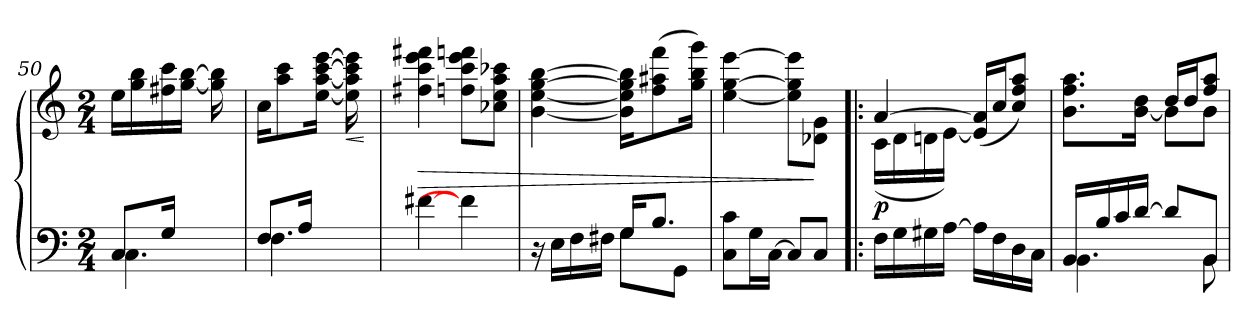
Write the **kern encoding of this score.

**kern	**kern	**dynam
*part1	*part1	*part1
*staff2	*staff1	*staff1/2
*clefF4	*clefG3	*
*M2/4	*M2/4	*
=50	=50	=50
*^	*	*
8C/L	4.C\	16cc\LL	.
.	.	16ee\ 16gg\	.
16G/Jk	.	16dd#X\ 16aa\	.
8.ryy	.	[<16ee\ [>16gg\JJ	.
.	.	16ee\] 16gg\]LL	.
.	.	16ryy	.
=51	=51	=51	=51
8F/L	4.F\	16a\KL	.
.	.	8ff\ 8aa\	.
16A/Jk	.	.	.
8.ryy	.	[<16cc\ [>16ff\ [>16aa\ [>16ccc\Jk	.
!	!	!	!LO:HP:b
.	.	16cc\] 16ff\] 16aa\] 16ccc\]LL	<
.	.	16ryy	[
*v	*v	*	*
=52	=52	=52
!	!	!LO:HP:b
[>4f#X\	4dd#X\ 4aa\ 4ccc\ 4ddd#X\	>
4fn\]	8ddn\ 8aa\ 8ccc\ 8dddn\L	.
.	8a-X\ 8cc\ 8ff\ 8aa-X\J	.
!!LO:LB:g=z
=53	=53	=53
*^	*	*
4ryy	16rC	[<4g\ [>4cc\ [>4ee\ [>4gg\	.
.	16E\LL	.	.
.	16F\	.	.
.	16F#X\JJ	.	.
16G/KL	8G\L	16g\] 16cc\] 16ee\] 16gg\]KL	.
8.B/J	.	(>8dd\ 8ff#\ 8ddd\	.
.	8GG\J	.	.
.	.	16ee\ 16gg\ 16eee\Jk)	.
*v	*v	*	*
=54	=54	=54
8C\ 8c\L	[<4cc\ [>4ee\ [>4ccc\	.
16G\L	.	.
[<16C\JJ	.	.
8C/L]	8cc\] 8ee\] 8ccc\]L	.
8C/J	8B-X\ 8e\J	]
=55!|:	=55!|:	=55!|:
*	*^	*
!	!	!	!LO:DY:b
16F\LL	[>4f/	(<16A\LL	p
16G\	.	16B\	.
16G#X\	.	16Bn\	.
[>16A\JJ	.	[<16c\JJ)	.
16A\LL]	(>16c/] 16f/]LL	4ryy	.
16F\	16a/J	.	.
16D\	8a/ 8dd/ 8ff/J)	.	.
16C\JJ	.	.	.
=56	=56	=56	=56
*^	*	*	*
16BB/LL	4.BB\	4ryy	8.g\ 8.dd\ 8.ff\L	.
16B/	.	.	.	.
16c/	.	.	.	.
[>16d/JJ	.	.	[<16g\ 16b\Jk	.
8d/L]	.	16b/LL	8g\L]	.
.	.	16b/J	.	.
8BB/J	8BB\	8dd/ 8ff/J	8g\J	.
*v	*v	*	*	*
*	*v	*v	*
=	=	=
*-	*-	*-
